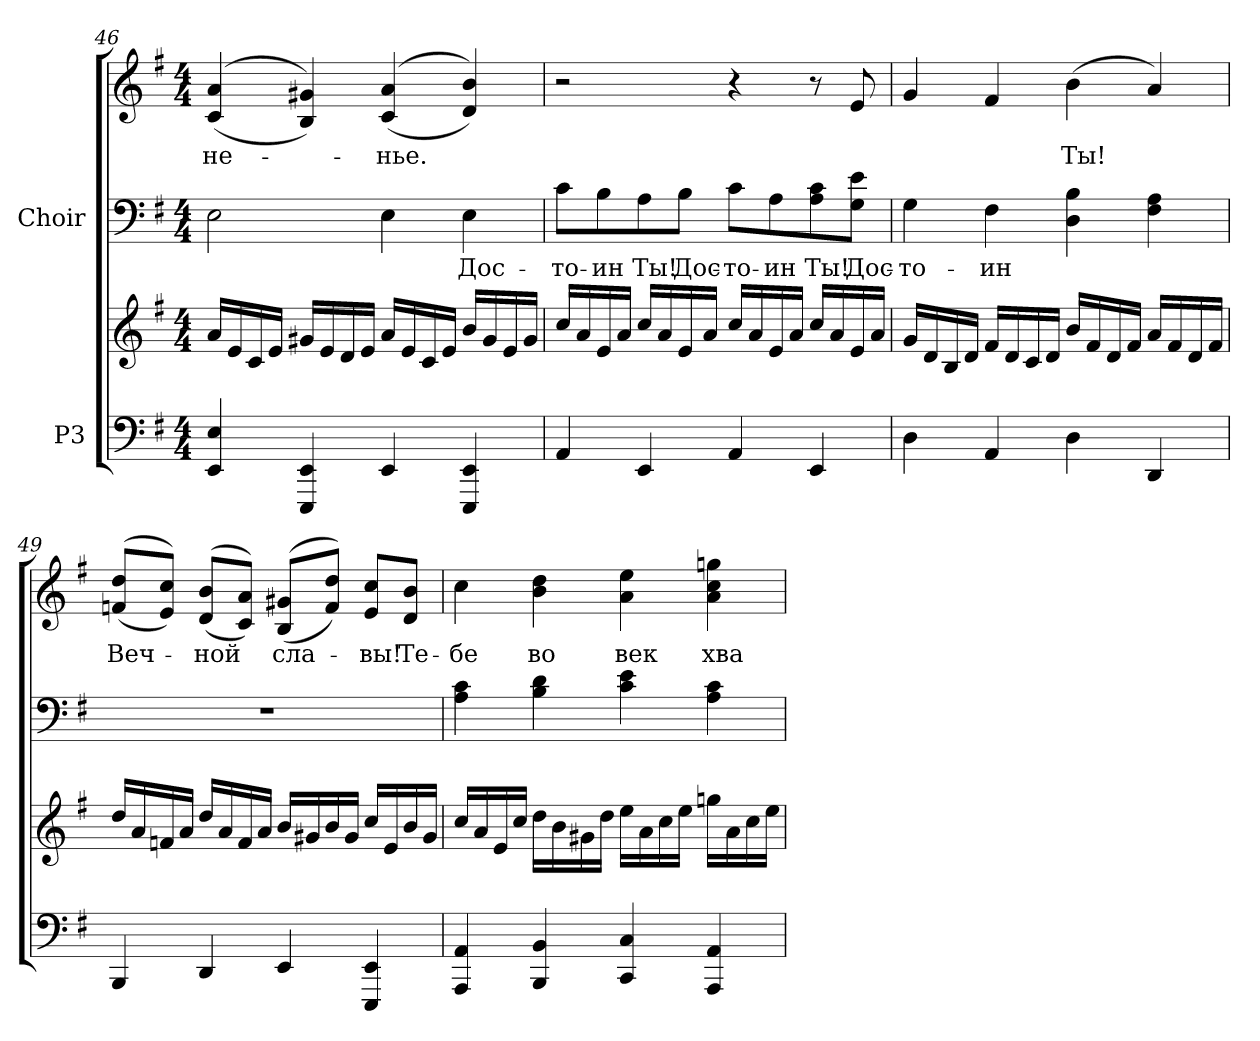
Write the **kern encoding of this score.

**kern	**kern	**kern	**text	**kern	**text
*part2	*part2	*part1	*part1	*part1	*part1
*staff4	*staff3	*staff2	*staff2	*staff1	*staff1
*I"P3	*	*I"Choir	*	*	*
*clefF4	*clefG2	*clefF4	*	*clefG2	*
*k[f#]	*k[f#]	*k[f#]	*	*k[f#]	*
*G:	*G:	*G:	*	*G:	*
*M4/4	*M4/4	*M4/4	*	*M4/4	*
=46	=46	=46	=46	=46	=46
!	!	!	!	!	!LO:LY:b:color=#000000
4EEi/ 4Ei	16ai/LL	2Ei\	.	((4ci/ 4ai	-не-
.	16ei/	.	.	.	.
.	16ci/	.	.	.	.
.	16ei/JJ	.	.	.	.
4EEEi/ 4EEi	16g#Xi/LL	.	.	4Bi/ 4g#Xi))	.
.	16ei/	.	.	.	.
.	16di/	.	.	.	.
.	16ei/JJ	.	.	.	.
!	!	!	!	!	!LO:LY:b:color=#000000
4EEi/	16ai/LL	4Ei\	.	((4ci/ 4ai	-нье.
.	16ei/	.	.	.	.
.	16ci/	.	.	.	.
.	16ei/JJ	.	.	.	.
!	!	!	!LO:LY:a:color=#000000	!	!
4EEEi/ 4EEi	16bi/LL	4Ei\	Дос-	4di/ 4bi))	.
.	16g#i/	.	.	.	.
.	16ei/	.	.	.	.
.	16g#i/JJ	.	.	.	.
!!LO:PB:g=z
=47	=47	=47	=47	=47	=47
!	!	!	!LO:LY:a:color=#000000	!	!
4AAi/	16cci/LL	8ci\L	-то-	2r	.
.	16ai/	.	.	.	.
!	!	!	!LO:LY:a:color=#000000	!	!
.	16ei/	8Bi\	-ин	.	.
.	16ai/JJ	.	.	.	.
!	!	!	!LO:LY:a:color=#000000	!	!
4EEi/	16cci/LL	8Ai\	Ты!	.	.
.	16ai/	.	.	.	.
!	!	!	!LO:LY:a:color=#000000	!	!
.	16ei/	8Bi\J	Дос-	.	.
.	16ai/JJ	.	.	.	.
!	!	!	!LO:LY:a:color=#000000	!	!
4AAi/	16cci/LL	8ci\L	-то-	4r	.
.	16ai/	.	.	.	.
!	!	!	!LO:LY:a:color=#000000	!	!
.	16ei/	8Ai\	-ин	.	.
.	16ai/JJ	.	.	.	.
!	!	!	!LO:LY:a:color=#000000	!	!
4EEi/	16cci/LL	8Ai\ 8ci	Ты!	8r	.
.	16ai/	.	.	.	.
!	!	!	!LO:LY:a:color=#000000	!	!
.	16ei/	8Gi\ 8eiJ	Дос-	8ei/	.
.	16ai/JJ	.	.	.	.
=48	=48	=48	=48	=48	=48
!	!	!	!LO:LY:a:color=#000000	!	!
4Di\	16gi/LL	4Gi\	-то-	4gi/	.
.	16di/	.	.	.	.
.	16Bi/	.	.	.	.
.	16di/JJ	.	.	.	.
!	!	!	!LO:LY:a:color=#000000	!	!
4AAi/	16f#i/LL	4F#i\	-ин	4f#i/	.
.	16di/	.	.	.	.
.	16ci/	.	.	.	.
.	16di/JJ	.	.	.	.
!	!	!	!	!	!LO:LY:b:color=#000000
4Di\	16bi/LL	4Di\ 4Bi	.	(4bi\	Ты!
.	16f#i/	.	.	.	.
.	16di/	.	.	.	.
.	16f#i/JJ	.	.	.	.
4DDi/	16ai/LL	4F#i\ 4Ai	.	4ai/)	.
.	16f#i/	.	.	.	.
.	16di/	.	.	.	.
.	16f#i/JJ	.	.	.	.
=49	=49	=49	=49	=49	=49
!	!	!	!	!	!LO:LY:b:color=#000000
4BBBi/	16ddi/LL	1r	.	((8fni/ 8ddiL	Веч-
.	16ai/	.	.	.	.
.	16fni/	.	.	8ei/ 8cciJ))	.
.	16ai/JJ	.	.	.	.
!	!	!	!	!	!LO:LY:b:color=#000000
4DDi/	16ddi/LL	.	.	((8di/ 8biL	-ной
.	16ai/	.	.	.	.
.	16fi/	.	.	8ci/ 8aiJ))	.
.	16ai/JJ	.	.	.	.
!	!	!	!	!	!LO:LY:b:color=#000000
4EEi/	16bi/LL	.	.	((8Bi/ 8g#XiL	сла-
.	16g#Xi/	.	.	.	.
.	16bi/	.	.	8fi/ 8ddiJ))	.
.	16g#i/JJ	.	.	.	.
!	!	!	!	!	!LO:LY:b:color=#000000
4EEEi/ 4EEi	16cci/LL	.	.	8ei/ 8cciL	-вы!
.	16ei/	.	.	.	.
!	!	!	!	!	!LO:LY:b:color=#000000
.	16bi/	.	.	8di/ 8biJ	Те-
.	16g#i/JJ	.	.	.	.
!!LO:LB:g=z
=50	=50	=50	=50	=50	=50
!	!	!	!	!	!LO:LY:b:color=#000000
4AAAi/ 4AAi	16cci/LL	4Ai\ 4ci	.	4cci\	-бе
.	16ai/	.	.	.	.
.	16ei/	.	.	.	.
.	16cci/JJ	.	.	.	.
!	!	!	!	!	!LO:LY:b:color=#000000
4BBBi/ 4BBi	16ddi\LL	4Bi\ 4di	.	4bi\ 4ddi	во
.	16bi\	.	.	.	.
.	16g#Xi\	.	.	.	.
.	16ddi\JJ	.	.	.	.
!	!	!	!	!	!LO:LY:b:color=#000000
4CCi/ 4Ci	16eei\LL	4ci\ 4ei	.	4ai\ 4eei	век
.	16ai\	.	.	.	.
.	16cci\	.	.	.	.
.	16eei\JJ	.	.	.	.
!	!	!	!	!	!LO:LY:b:color=#000000
4AAAi/ 4AAi	16ggni\LL	4Ai\ 4ci	.	4ai\ 4cci 4ggni	хва-
.	16ai\	.	.	.	.
.	16cci\	.	.	.	.
.	16eei\JJ	.	.	.	.
=	=	=	=	=	=
*-	*-	*-	*-	*-	*-
